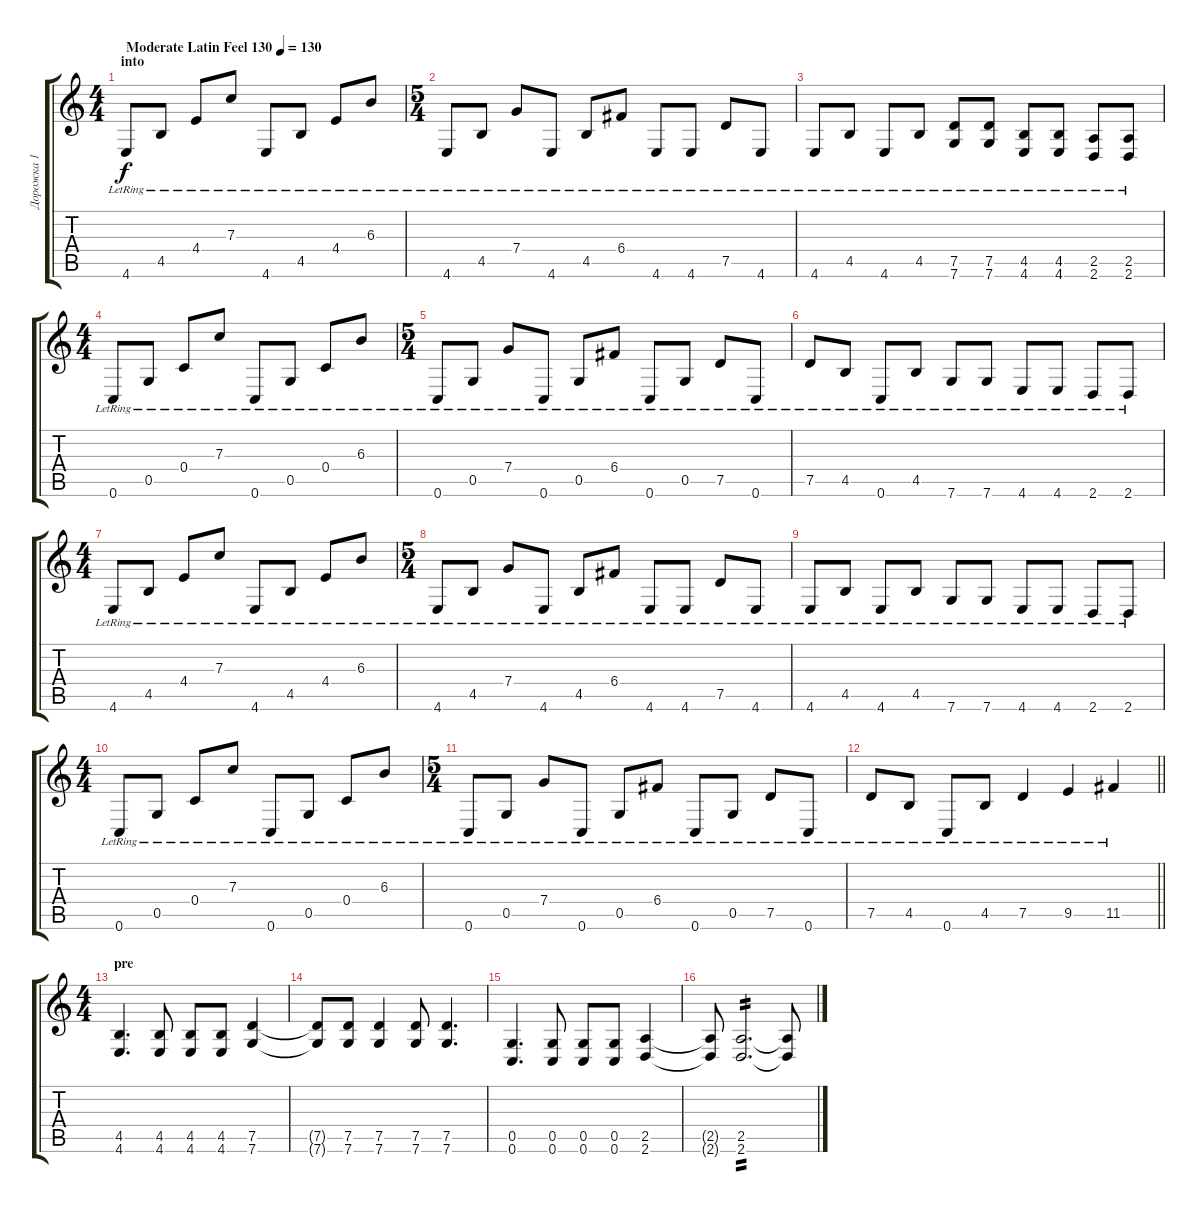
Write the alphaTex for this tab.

\track ("Дорожка 1" "Дорожка 1") {instrument distortionguitar}
\staff {score tabs}
\tuning (D4 A3 F3 C3 G2 C2) {hide}
\ts (4 4)
\section ("" "into")
\tempo (130 "Moderate Latin Feel 130")
\clef g2
\ks c
4.6{lr}.8{dy f instrument distortionguitar} 4.5{lr}.8 4.4{lr}.8 7.3{lr}.8 4.6{lr}.8 4.5{lr}.8 4.4{lr}.8 6.3{lr}.8 |
\ts (5 4)
4.6{lr}.8 4.5{lr}.8 7.4{lr}.8 4.6{lr}.8 4.5{lr}.8 6.4{lr}.8 4.6{lr}.8 4.6{lr}.8 7.5{lr}.8 4.6{lr}.8 |
4.6{lr}.8 4.5{lr}.8 4.6{lr}.8 4.5{lr}.8 (7.5 7.6{lr}).8 (7.5 7.6{lr}).8 (4.5 4.6{lr}).8 (4.5 4.6{lr}).8 (2.5 2.6{lr}).8 (2.5 2.6{lr}).8 |
\ts (4 4)
0.6{lr}.8 0.5{lr}.8 0.4{lr}.8 7.3{lr}.8 0.6{lr}.8 0.5{lr}.8 0.4{lr}.8 6.3{lr}.8 |
\ts (5 4)
0.6{lr}.8 0.5{lr}.8 7.4{lr}.8 0.6{lr}.8 0.5{lr}.8 6.4{lr}.8 0.6{lr}.8 0.5{lr}.8 7.5{lr}.8 0.6{lr}.8 |
7.5{lr}.8 4.5{lr}.8 0.6{lr}.8 4.5{lr}.8 7.6{lr}.8 7.6{lr}.8 4.6{lr}.8 4.6{lr}.8 2.6{lr}.8 2.6{lr}.8 |
\ts (4 4)
4.6{lr}.8 4.5{lr}.8 4.4{lr}.8 7.3{lr}.8 4.6{lr}.8 4.5{lr}.8 4.4{lr}.8 6.3{lr}.8 |
\ts (5 4)
4.6{lr}.8 4.5{lr}.8 7.4{lr}.8 4.6{lr}.8 4.5{lr}.8 6.4{lr}.8 4.6{lr}.8 4.6{lr}.8 7.5{lr}.8 4.6{lr}.8 |
4.6{lr}.8 4.5{lr}.8 4.6{lr}.8 4.5{lr}.8 7.6{lr}.8 7.6{lr}.8 4.6{lr}.8 4.6{lr}.8 2.6{lr}.8 2.6{lr}.8 |
\ts (4 4)
0.6{lr}.8 0.5{lr}.8 0.4{lr}.8 7.3{lr}.8 0.6{lr}.8 0.5{lr}.8 0.4{lr}.8 6.3{lr}.8 |
\ts (5 4)
0.6{lr}.8 0.5{lr}.8 7.4{lr}.8 0.6{lr}.8 0.5{lr}.8 6.4{lr}.8 0.6{lr}.8 0.5{lr}.8 7.5{lr}.8 0.6{lr}.8 |
\barLineRight lightlight
7.5{lr}.8 4.5{lr}.8 0.6{lr}.8 4.5{lr}.8 7.5{lr}.4 9.5{lr}.4 11.5{lr}.4 |
\ts (4 4)
\section ("" "pre")
(4.5 4.6).4{d} (4.5 4.6).8 (4.5 4.6).8 (4.5 4.6).8 (7.5 7.6).4 |
(7.5{t} 7.6{t}).8 (7.5 7.6).8 (7.5 7.6).4 (7.5 7.6).8 (7.5 7.6).4{d} |
(0.5 0.6).4{d} (0.5 0.6).8 (0.5 0.6).8 (0.5 0.6).8 (2.5 2.6).4 |
(2.5{t} 2.6{t}).8 (2.5 2.6).2{d tp 2} (2.5{t} 2.6{t}).8
